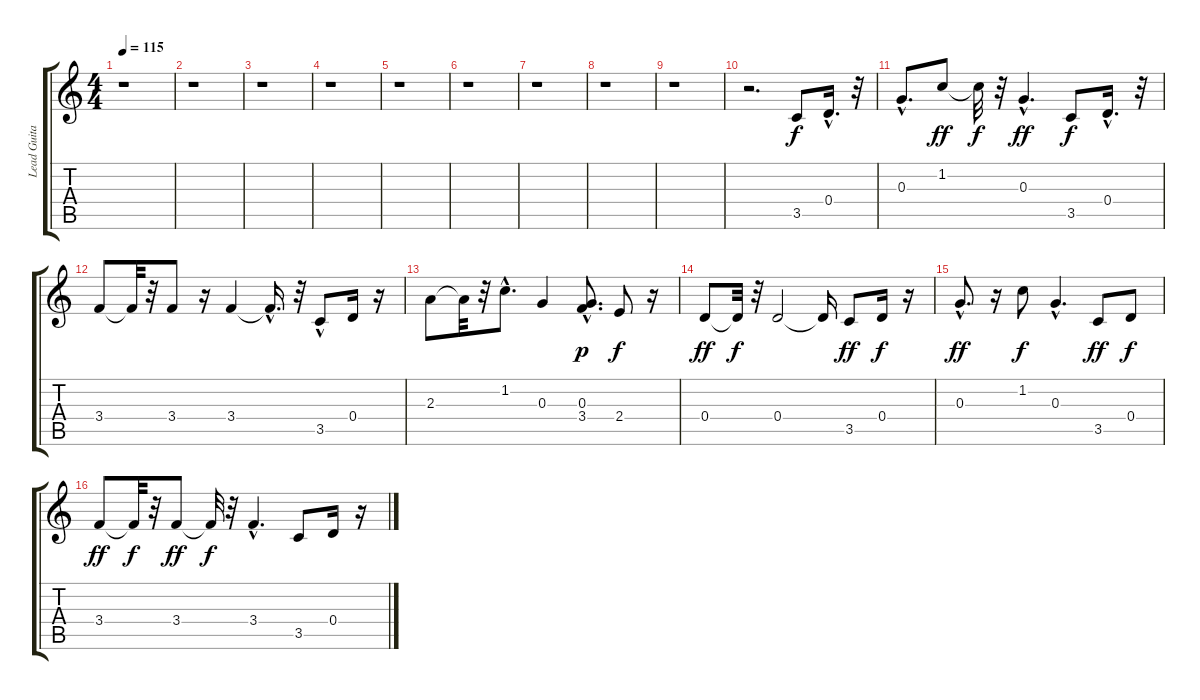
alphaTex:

\track ("Lead Guitar (Solo)" "Lead Guita") {instrument distortionguitar}
\staff {score tabs}
\tuning (E4 B3 G3 D3 A2 E2) {hide}
\ts (4 4)
\tempo 115
\clef g2
\ks c
r.1{dy f} |
r.1 |
r.1 |
r.1 |
r.1 |
r.1 |
r.1 |
r.1 |
r.1 |
r.2{d} 3.5.8 0.4{hac}.16{d} r.32 |
0.3{hac}.8{d} 1.2.8{dy ff} 1.2{t}.32{dy f} r.32 0.3{hac}.4{d dy ff} 3.5.8{dy f} 0.4{hac}.16{d} r.32 |
3.4.8 3.4{t}.32 r.32 3.4.8 r.16 3.4.4 3.4{hac t}.16{d} r.32 3.5{hac}.8 0.4.16 r.16 |
2.3.8 2.3{t}.32 r.32 1.2{hac}.8{d} 0.3.4 (0.3 3.4{hac}).8{d dy p} 2.4.8{dy f} r.16 |
0.4.8{dy ff} 0.4{t}.32{dy f} r.32 0.4.2 0.4{t}.16 3.5.8{dy ff} 0.4.16{dy f} r.16 |
0.3{hac}.8{d dy ff} r.16 1.2.8{dy f} 0.3{hac}.4{d} 3.5.8{dy ff} 0.4.8{dy f} |
3.4.8{dy ff} 3.4{t}.32{dy f} r.32 3.4.8{dy ff} 3.4{t}.32{dy f} r.32 3.4{hac}.4{d} 3.5.8 0.4.16 r.16
